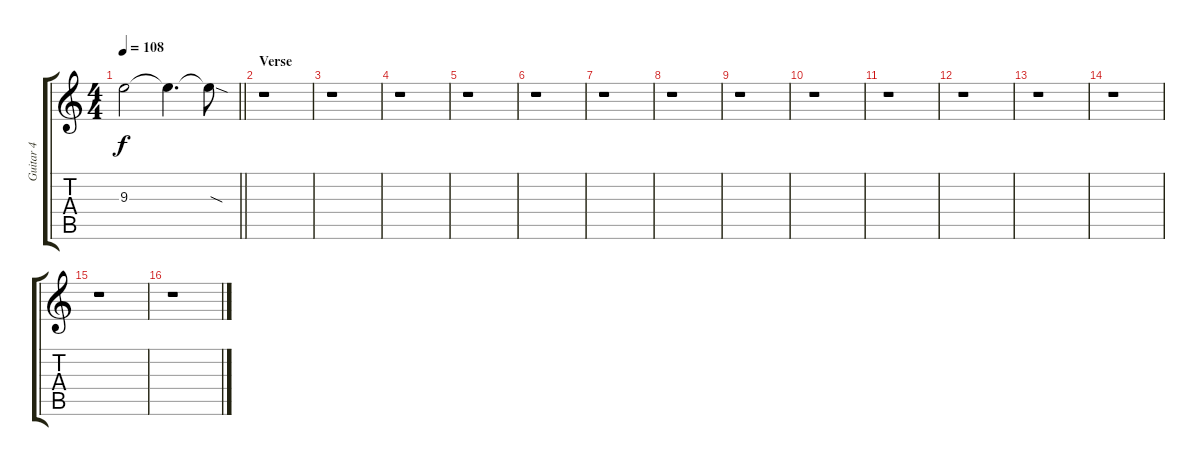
\track ("Guitar 4" "Guitar 4") {instrument distortionguitar}
\staff {score tabs}
\tuning (E4 B3 G3 D3 A2 E2) {hide}
\ts (4 4)
\tempo 108
\clef g2
\barLineRight lightlight
\ks c
9.3{t}.2{dy f} 9.3{t}.4{d} 9.3{sod t}.8 |
\section ("" "Verse")
r.1 |
r.1 |
r.1 |
r.1 |
r.1 |
r.1 |
r.1 |
r.1 |
r.1 |
r.1 |
r.1 |
r.1 |
r.1 |
r.1 |
r.1
